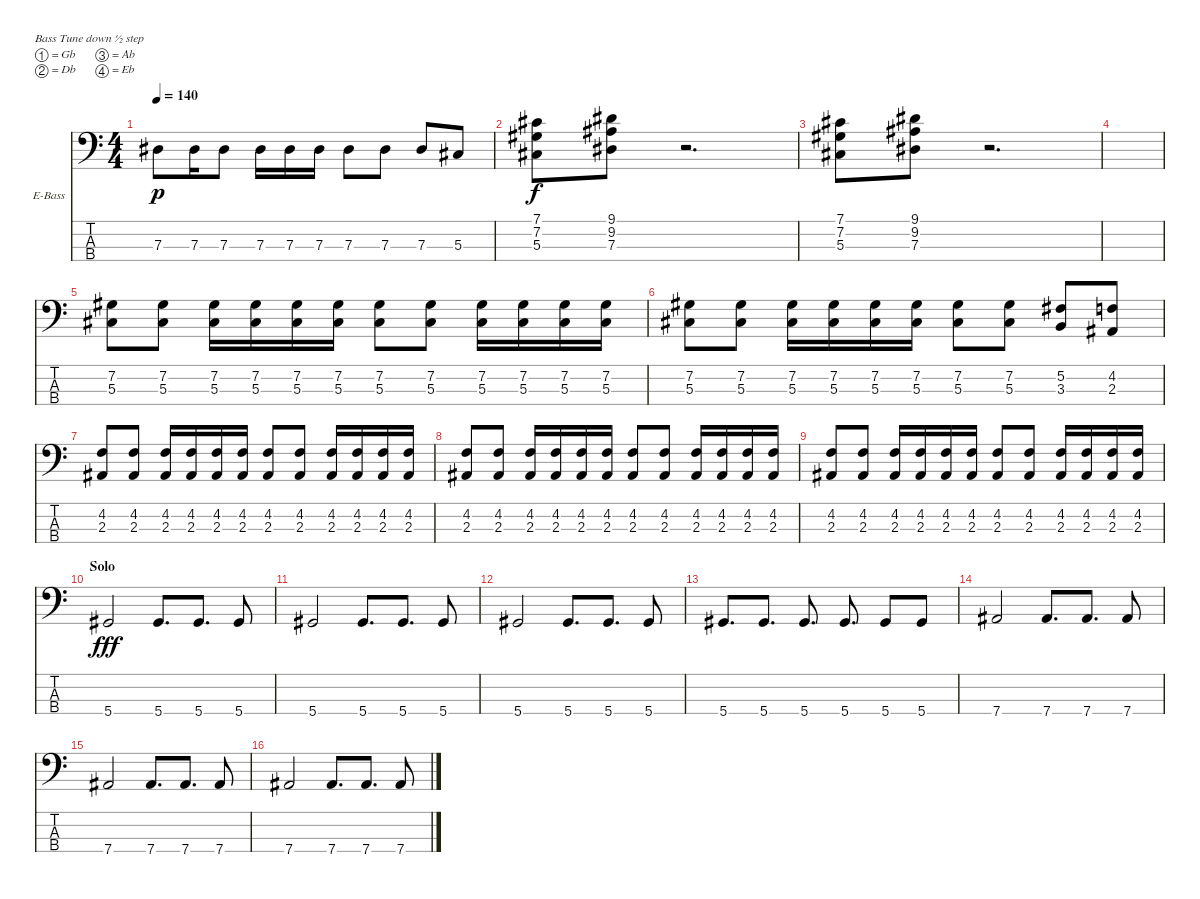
\defaultSystemsLayout 4
\bracketExtendMode nobrackets
\firstSystemTrackNameOrientation horizontal
\otherSystemsTrackNameOrientation horizontal
\track ("Lemmy" "E-Bass") {instrument electricbassfinger}
\staff {score tabs}
\tuning (Gb2 Db2 Ab1 Eb1)
\ts (4 4)
\tempo 140
\clef f4
\scale
0.333333
\ks c
7.3.8{dy p} 7.3.16 7.3.8 7.3.16 7.3.16 7.3.16 7.3.8 7.3.8 7.3.8 5.3.8 |
\scale
0.333333 (5.3 7.2 7.1).8{dy f} (7.3 9.2 9.1).8 r.2{d} |
\scale
0.333333 (5.3 7.2 7.1).8 (7.3 9.2 9.1).8 r.2{d} |
\scale
0.333333 |
\scale
0.333333 (7.2 5.3).8 (7.2 5.3).8 (7.2 5.3).16 (7.2 5.3).16 (7.2 5.3).16 (7.2 5.3).16 (7.2 5.3).8 (7.2 5.3).8 (7.2 5.3).16 (7.2 5.3).16 (7.2 5.3).16 (7.2 5.3).16 |
\scale
0.333333 (7.2 5.3).8 (7.2 5.3).8 (7.2 5.3).16 (7.2 5.3).16 (7.2 5.3).16 (7.2 5.3).16 (7.2 5.3).8 (5.3 7.2).8 (3.3 5.2).8 (2.3 4.2).8 |
\scale
0.333333 (2.3 4.2).8 (2.3 4.2).8 (2.3 4.2).16 (2.3 4.2).16 (2.3 4.2).16 (2.3 4.2).16 (2.3 4.2).8 (2.3 4.2).8 (2.3 4.2).16 (2.3 4.2).16 (2.3 4.2).16 (2.3 4.2).16 |
\scale
0.333333 (2.3 4.2).8 (2.3 4.2).8 (2.3 4.2).16 (2.3 4.2).16 (2.3 4.2).16 (2.3 4.2).16 (2.3 4.2).8 (2.3 4.2).8 (2.3 4.2).16 (2.3 4.2).16 (2.3 4.2).16 (2.3 4.2).16 |
\scale
0.333333 (2.3 4.2).8 (2.3 4.2).8 (2.3 4.2).16 (2.3 4.2).16 (2.3 4.2).16 (2.3 4.2).16 (2.3 4.2).8 (2.3 4.2).8 (2.3 4.2).16 (2.3 4.2).16 (2.3 4.2).16 (2.3 4.2).16 |
\section ("" "Solo")
\scale
0.333333 5.4.2{dy fff} 5.4.8{d} 5.4.8{d} 5.4.8 |
\scale
0.333333 5.4.2 5.4.8{d} 5.4.8{d} 5.4.8 |
\scale
0.333333 5.4.2 5.4.8{d} 5.4.8{d} 5.4.8 |
\scale
0.333333 5.4.8{d} 5.4.8{d} 5.4.8{d} 5.4.8{d} 5.4.8 5.4.8 |
\scale
0.333333 7.4.2 7.4.8{d} 7.4.8{d} 7.4.8 |
\scale
0.333333 7.4.2 7.4.8{d} 7.4.8{d} 7.4.8 |
\scale
0.333333 7.4.2 7.4.8{d} 7.4.8{d} 7.4.8
